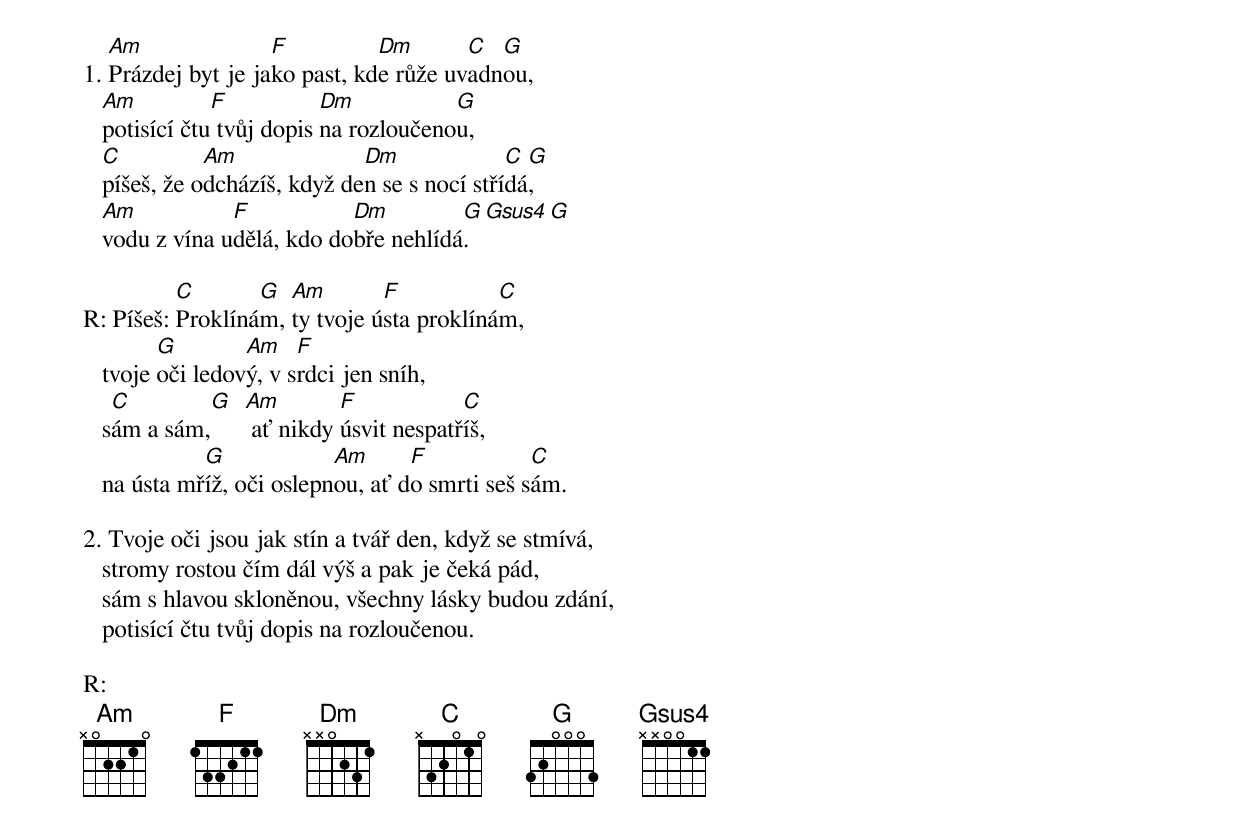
   Am               F          Dm       C  G
1. Prázdej byt je jako past, kde růže uvadnou,
   Am          F           Dm           G
   potisící čtu tvůj dopis na rozloučenou,
   C          Am              Dm              C G
   píšeš, že odcházíš, když den se s nocí střídá,
   Am           F           Dm         G Gsus4 G
   vodu z vína udělá, kdo dobře nehlídá.

          C       G  Am        F           C
R: Píšeš: Proklínám, ty tvoje ústa proklínám,
         G        Am    F
   tvoje oči ledový, v srdci jen sníh,
    C        G Am        F            C
   sám a sám,   ať nikdy úsvit nespatříš,
             G             Am      F            C
   na ústa mříž, oči oslepnou, ať do smrti seš sám.

2. Tvoje oči jsou jak stín a tvář den, když se stmívá,
   stromy rostou čím dál výš a pak je čeká pád,
   sám s hlavou skloněnou, všechny lásky budou zdání,
   potisící čtu tvůj dopis na rozloučenou.

R:
